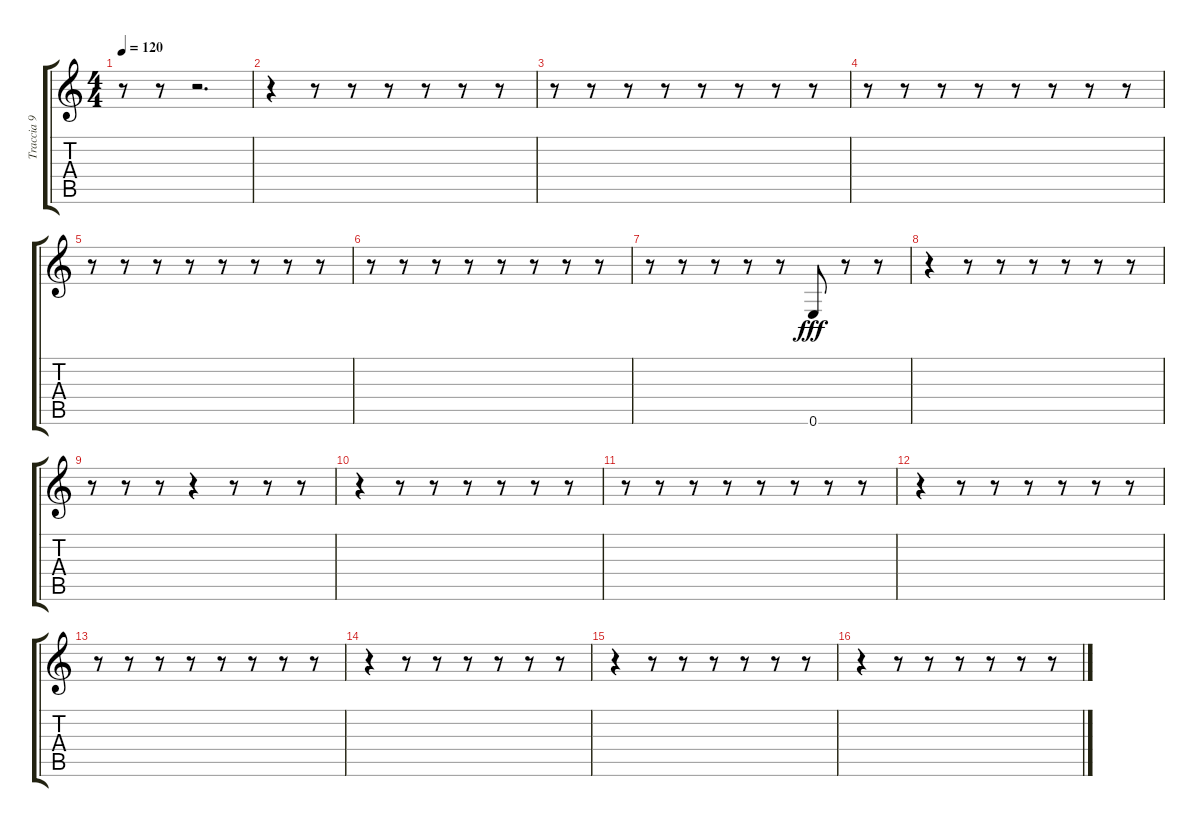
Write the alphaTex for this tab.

\track ("Traccia 9" "Traccia 9") {instrument electricbassfinger}
\staff {score tabs}
\tuning (E4 B3 G3 D3 A2 E2) {hide}
\ts (4 4)
\tempo 120
\clef g2
\ks c
r.8{dy fff instrument electricbassfinger} r.8 r.2{d} |
r.4 r.8 r.8 r.8 r.8 r.8 r.8 |
r.8 r.8 r.8 r.8 r.8 r.8 r.8 r.8 |
r.8 r.8 r.8 r.8 r.8 r.8 r.8 r.8 |
r.8 r.8 r.8 r.8 r.8 r.8 r.8 r.8 |
r.8 r.8 r.8 r.8 r.8 r.8 r.8 r.8 |
r.8 r.8 r.8 r.8 r.8 0.6.8 r.8 r.8 |
r.4 r.8 r.8 r.8 r.8 r.8 r.8 |
r.8 r.8 r.8 r.4 r.8 r.8 r.8 |
r.4 r.8 r.8 r.8 r.8 r.8 r.8 |
r.8 r.8 r.8 r.8 r.8 r.8 r.8 r.8 |
r.4 r.8 r.8 r.8 r.8 r.8 r.8 |
r.8 r.8 r.8 r.8 r.8 r.8 r.8 r.8 |
r.4 r.8 r.8 r.8 r.8 r.8 r.8 |
r.4 r.8 r.8 r.8 r.8 r.8 r.8 |
r.4 r.8 r.8 r.8 r.8 r.8 r.8
